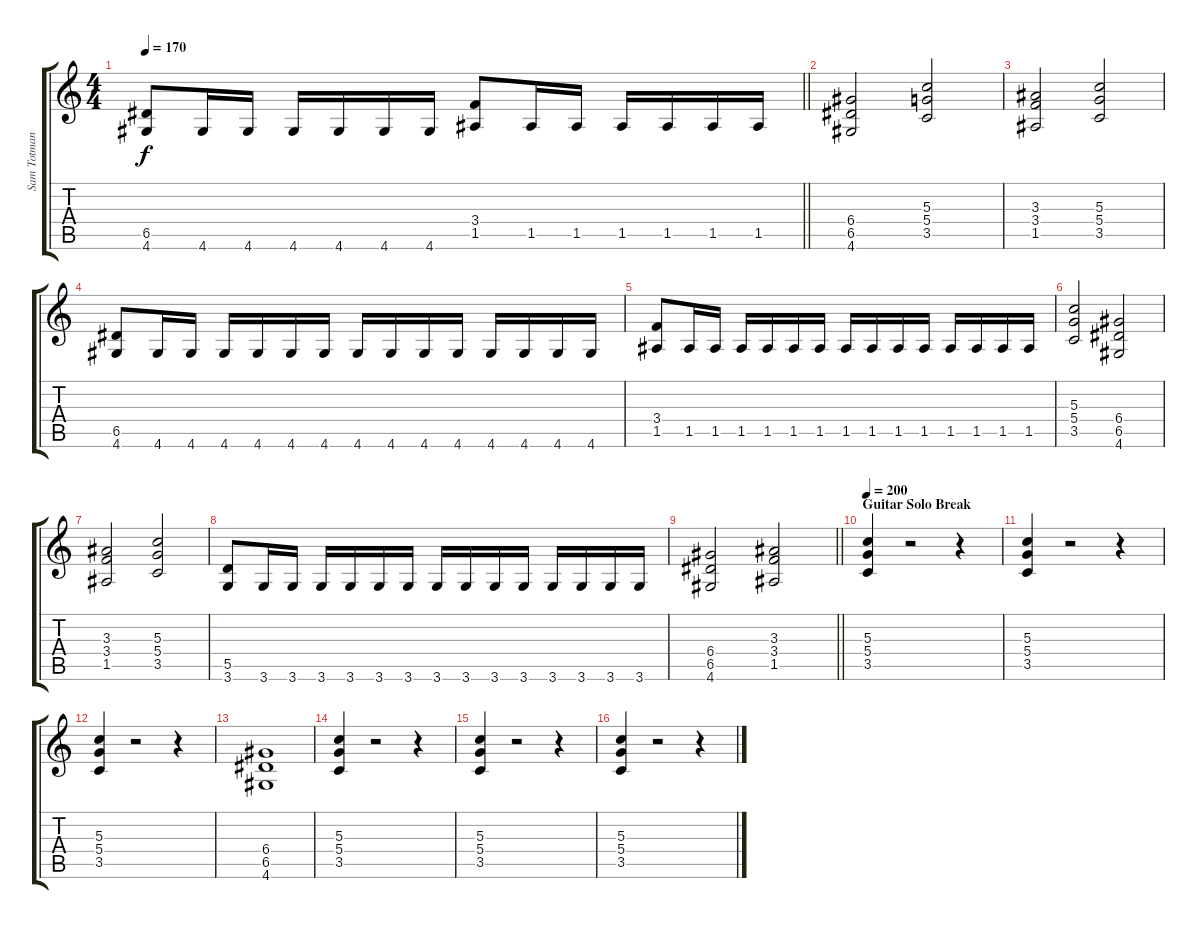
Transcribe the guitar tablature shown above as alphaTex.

\track ("Sam Totman (Rythm Guitar)" "Sam Totman") {instrument distortionguitar}
\staff {score tabs}
\tuning (E4 B3 G3 D3 A2 E2) {hide}
\ts (4 4)
\tempo 170
\clef g2
\barLineRight lightlight
\ks aminor
(6.5 4.6).8{dy f} 4.6.16 4.6.16 4.6.16 4.6.16 4.6.16 4.6.16 (3.4 1.5).8 1.5.16 1.5.16 1.5.16 1.5.16 1.5.16 1.5.16 |
(6.4 6.5 4.6).2 (5.3 5.4 3.5).2 |
(3.3 3.4 1.5).2 (5.3 5.4 3.5).2 |
(6.5 4.6).8 4.6.16 4.6.16 4.6.16 4.6.16 4.6.16 4.6.16 4.6.16 4.6.16 4.6.16 4.6.16 4.6.16 4.6.16 4.6.16 4.6.16 |
(3.4 1.5).8 1.5.16 1.5.16 1.5.16 1.5.16 1.5.16 1.5.16 1.5.16 1.5.16 1.5.16 1.5.16 1.5.16 1.5.16 1.5.16 1.5.16 |
(5.3 5.4 3.5).2 (6.4 6.5 4.6).2 |
(3.3 3.4 1.5).2 (5.3 5.4 3.5).2 |
(5.5 3.6).8 3.6.16 3.6.16 3.6.16 3.6.16 3.6.16 3.6.16 3.6.16 3.6.16 3.6.16 3.6.16 3.6.16 3.6.16 3.6.16 3.6.16 |
\barLineRight lightlight
(6.4 6.5 4.6).2 (3.3 3.4 1.5).2 |
\section ("" "Guitar Solo Break")
\tempo 200
(5.3 5.4 3.5).4 r.2 r.4 |
(5.3 5.4 3.5).4 r.2 r.4 |
(5.3 5.4 3.5).4 r.2 r.4 |
(6.4 6.5 4.6).1 |
(5.3 5.4 3.5).4 r.2 r.4 |
(5.3 5.4 3.5).4 r.2 r.4 |
(5.3 5.4 3.5).4 r.2 r.4
